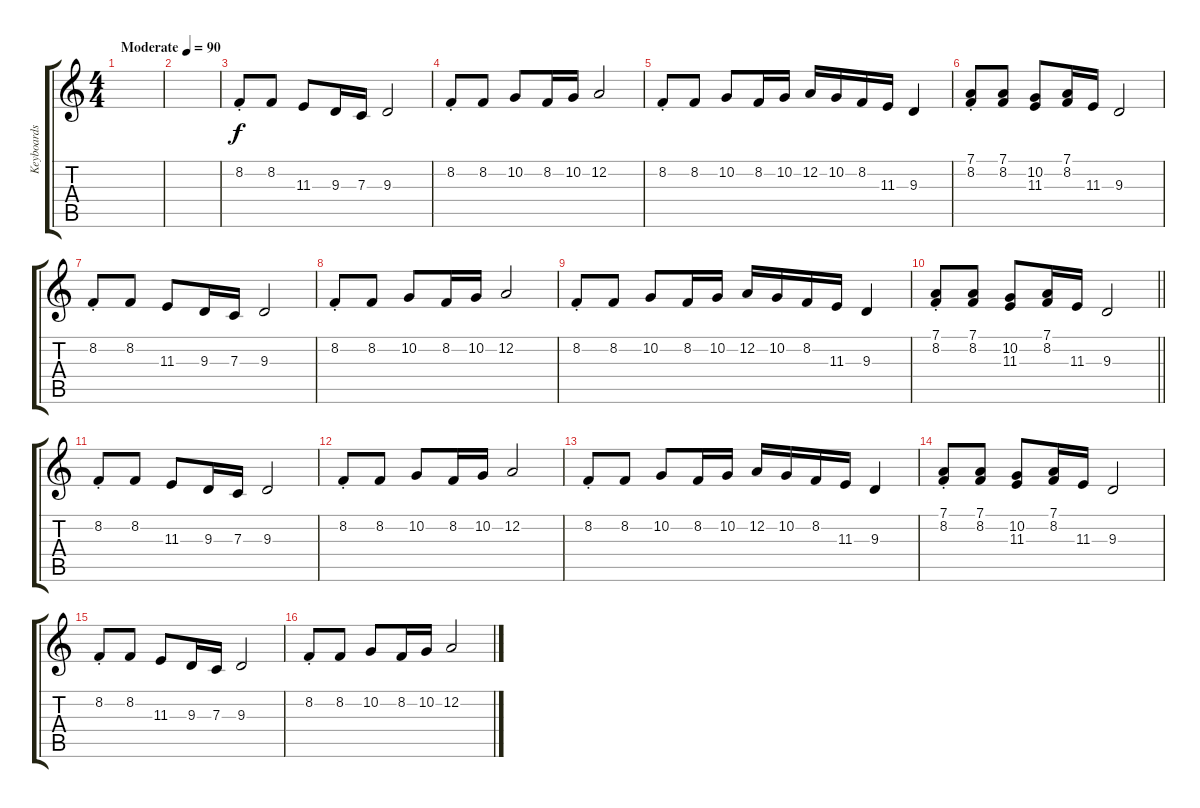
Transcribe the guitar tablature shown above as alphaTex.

\track ("Keyboards" "Keyboards") {instrument accordion}
\staff {score tabs}
\tuning (D4 A3 F3 C3 G2 D2) {hide}
\ts (4 4)
\tempo (90 "Moderate")
\clef g2
\ks c
|
|
8.2{st}.8 8.2.8 11.3.8 9.3.16 7.3.16 9.3.2 |
8.2{st}.8 8.2.8 10.2.8 8.2.16 10.2.16 12.2.2 |
8.2{st}.8 8.2.8 10.2.8 8.2.16 10.2.16 12.2.16 10.2.16 8.2.16 11.3.16 9.3.4 |
(7.1{st} 8.2{st}).8 (7.1 8.2).8 (10.2 11.3).8 (7.1 8.2).16 11.3.16 9.3.2 |
8.2{st}.8 8.2.8 11.3.8 9.3.16 7.3.16 9.3.2 |
8.2{st}.8 8.2.8 10.2.8 8.2.16 10.2.16 12.2.2 |
8.2{st}.8 8.2.8 10.2.8 8.2.16 10.2.16 12.2.16 10.2.16 8.2.16 11.3.16 9.3.4 |
\barLineRight lightlight
(7.1{st} 8.2{st}).8 (7.1 8.2).8 (10.2 11.3).8 (7.1 8.2).16 11.3.16 9.3.2 |
\section ("" "")
8.2{st}.8 8.2.8 11.3.8 9.3.16 7.3.16 9.3.2 |
8.2{st}.8 8.2.8 10.2.8 8.2.16 10.2.16 12.2.2 |
8.2{st}.8 8.2.8 10.2.8 8.2.16 10.2.16 12.2.16 10.2.16 8.2.16 11.3.16 9.3.4 |
(7.1{st} 8.2{st}).8 (7.1 8.2).8 (10.2 11.3).8 (7.1 8.2).16 11.3.16 9.3.2 |
8.2{st}.8 8.2.8 11.3.8 9.3.16 7.3.16 9.3.2 |
8.2{st}.8 8.2.8 10.2.8 8.2.16 10.2.16 12.2.2
